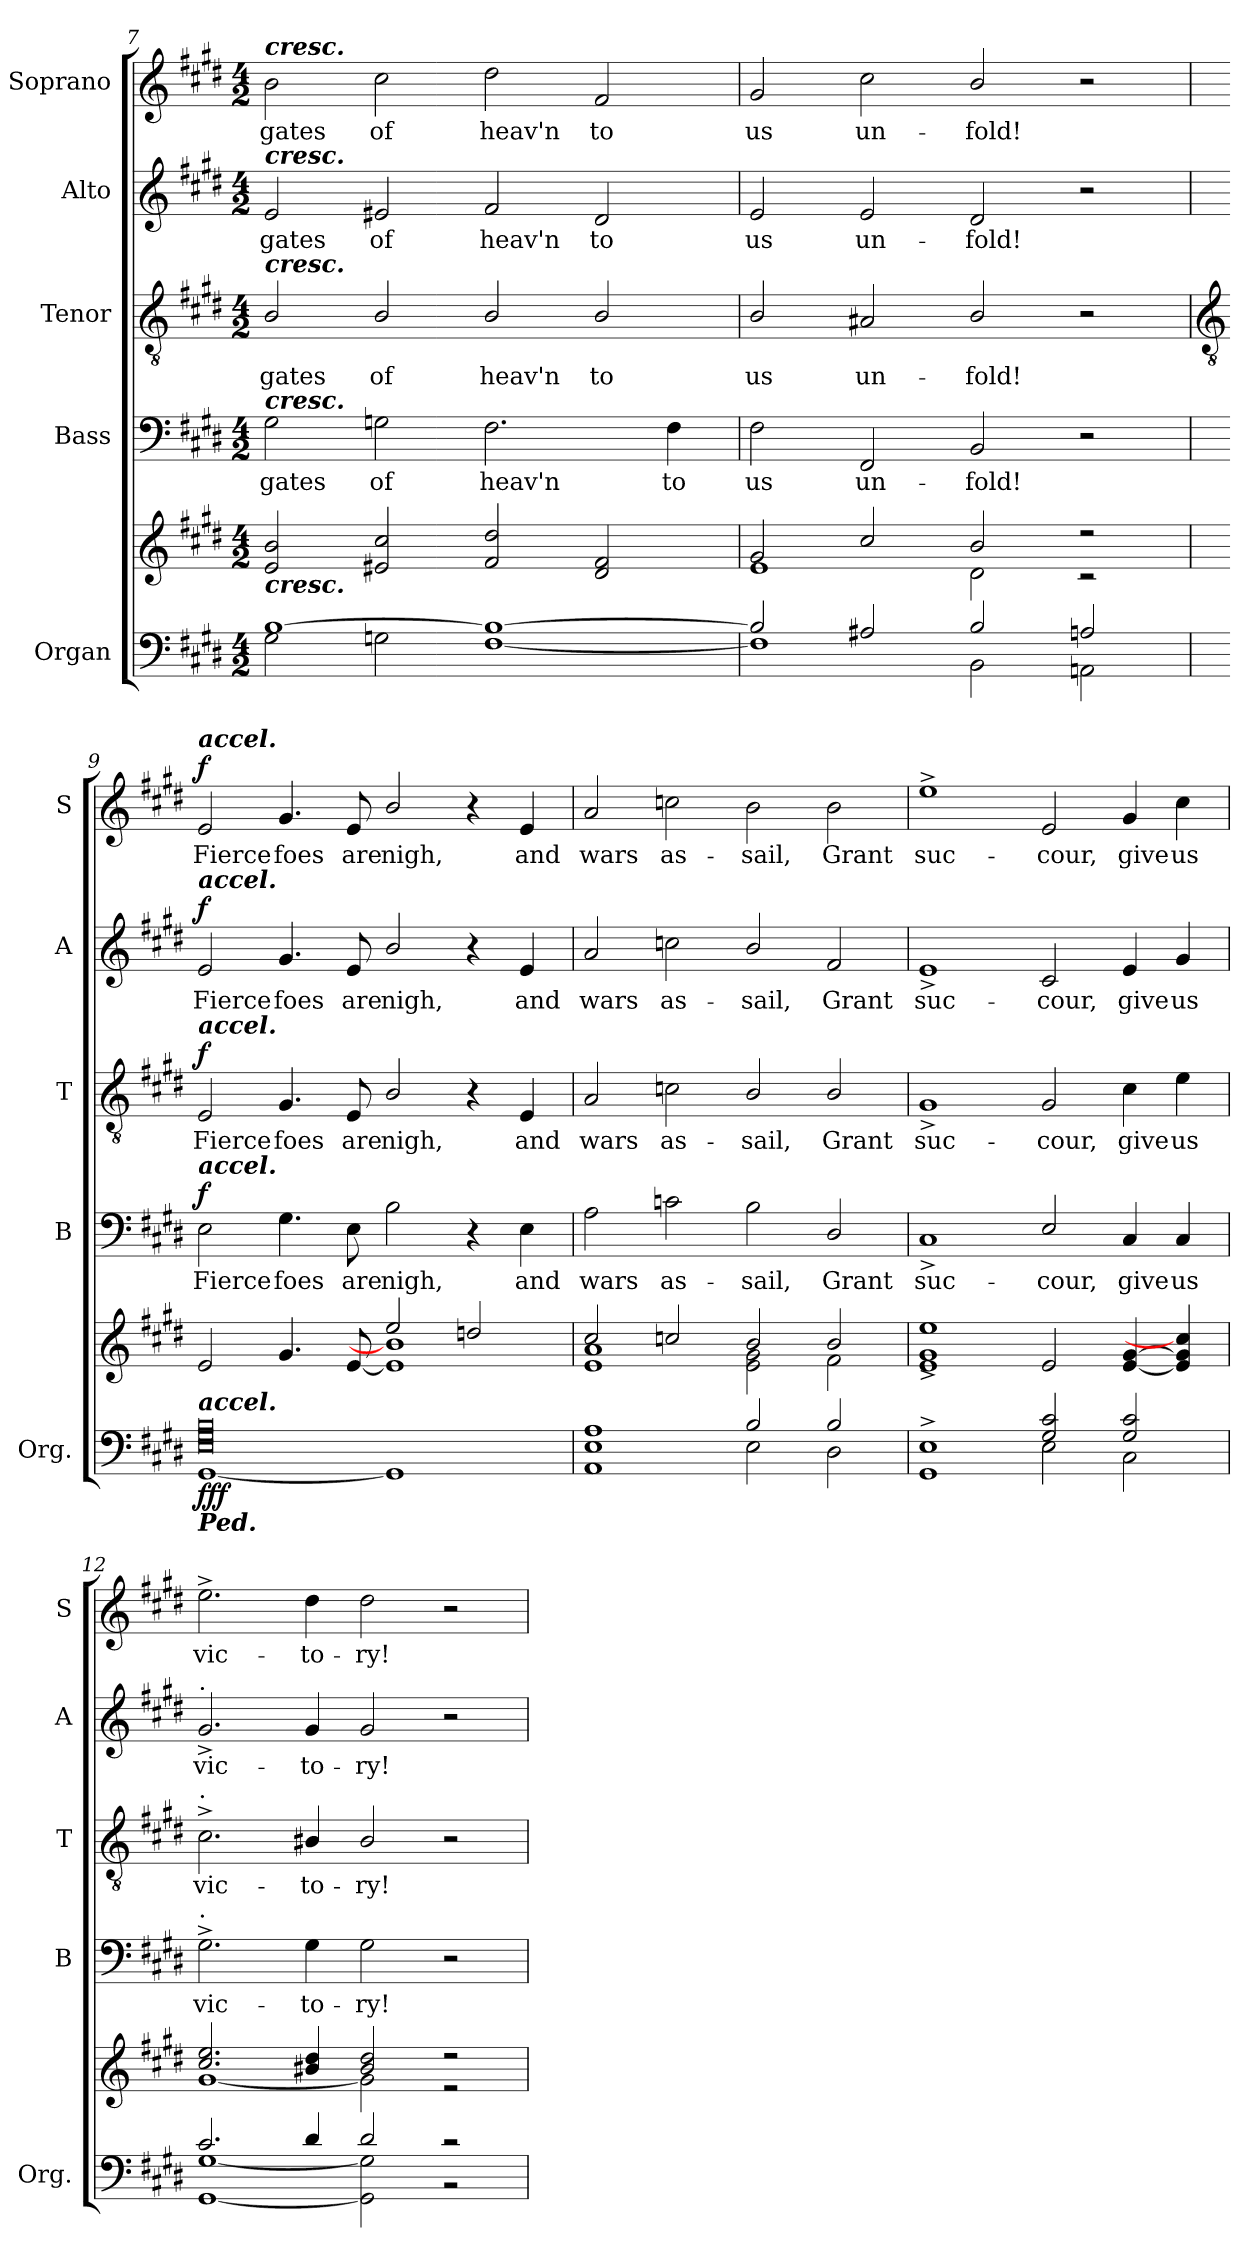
**kern	**kern	**dynam	**kern	**text	**dynam	**kern	**text	**dynam	**kern	**text	**dynam	**kern	**text	**dynam
*part5	*part5	*part5	*part4	*part4	*part4	*part3	*part3	*part3	*part2	*part2	*part2	*part1	*part1	*part1
*staff6	*staff5	*staff5/6	*staff4	*staff4	*staff4	*staff3	*staff3	*staff3	*staff2	*staff2	*staff2	*staff1	*staff1	*staff1
*I"Organ	*	*	*I"Bass	*	*	*I"Tenor	*	*	*I"Alto	*	*	*I"Soprano	*	*
*I'Org.	*	*	*I'B	*	*	*I'T	*	*	*I'A	*	*	*I'S	*	*
*clefF4	*clefG2	*	*clefF4	*	*	*clefGv2	*	*	*clefG2	*	*	*clefG2	*	*
*k[f#c#g#d#]	*k[f#c#g#d#]	*	*k[f#c#g#d#]	*	*	*k[f#c#g#d#]	*	*	*k[f#c#g#d#]	*	*	*k[f#c#g#d#]	*	*
*E:	*E:	*	*E:	*	*	*E:	*	*	*E:	*	*	*E:	*	*
*M4/2	*M4/2	*	*M4/2	*	*	*M4/2	*	*	*M4/2	*	*	*M4/2	*	*
=7	=7	=7	=7	=7	=7	=7	=7	=7	=7	=7	=7	=7	=7	=7
*^	*^	*	*	*	*	*	*	*	*	*	*	*	*	*
!	!	!	!	!	!	!	!	!	!	!	!	!	!	!LO:TX:a:Bi:t=cresc.	!	!
!	!	!	!	!	!	!	!	!	!	!	!LO:TX:a:Bi:t=cresc.	!	!	!	!	!
!	!	!	!	!	!	!	!	!LO:TX:a:Bi:t=cresc.	!	!	!	!	!	!	!	!
!	!	!	!	!	!LO:TX:a:Bi:t=cresc.	!	!	!	!	!	!	!	!	!	!	!
!	!	!LO:TX:b:Bi:t=cresc.	!	!	!	!	!	!	!	!	!	!	!	!	!	!
!	!	!	!	!	!	!LO:LY:b	!	!	!LO:LY:b	!	!	!LO:LY:b	!	!	!LO:LY:b	!
[1B/	2G#\	2e/ 2b/	2ryy	.	2G#	gates	.	2B/	gates	.	2e	gates	.	2b	gates	.
!	!	!	!	!	!	!LO:LY:b	!	!	!LO:LY:b	!	!	!LO:LY:b	!	!	!LO:LY:b	!
.	2Gn\	2e#X/ 2cc#/	2ryy	.	2Gn	of	.	2B/	of	.	2e#X	of	.	2cc#	of	.
!	!	!	!	!	!	!LO:LY:b	!	!	!LO:LY:b	!	!	!LO:LY:b	!	!	!LO:LY:b	!
1B/_	[1F#\	2f#/ 2dd#/	2ryy	.	2.F#	heav'n	.	2B/	heav'n	.	2f#	heav'n	.	2dd#	heav'n	.
!	!	!	!	!	!	!	!	!	!LO:LY:b	!	!	!LO:LY:b	!	!	!LO:LY:b	!
.	.	2d#/ 2f#/	2ryy	.	.	.	.	2B/	to	.	2d#	to	.	2f#	to	.
!	!	!	!	!	!	!LO:LY:b	!	!	!	!	!	!	!	!	!	!
.	.	.	.	.	4F#	to	.	.	.	.	.	.	.	.	.	.
=8	=8	=8	=8	=8	=8	=8	=8	=8	=8	=8	=8	=8	=8	=8	=8	=8
!	!	!	!	!	!	!LO:LY:b	!	!	!LO:LY:b	!	!	!LO:LY:b	!	!	!LO:LY:b	!
2B/]	1F#\]	2g#/	1e\	.	2F#	us	.	2B/	us	.	2e	us	.	2g#	us	.
!	!	!	!	!	!	!LO:LY:b	!	!	!LO:LY:b	!	!	!LO:LY:b	!	!	!LO:LY:b	!
2A#X/	.	2cc#/	.	.	2FF#	un-	.	2A#X	un-	.	2e	un-	.	2cc#	un-	.
!	!	!	!	!	!	!LO:LY:b	!	!	!LO:LY:b	!	!	!LO:LY:b	!	!	!LO:LY:b	!
2B/	2BB\	2b/	2d#\	.	2BB	-fold!	.	2B/	-fold!	.	2d#	-fold!	.	2b/	-fold!	.
2An/	2AAn\	2r	2r	.	2r	.	.	2r	.	.	2r	.	.	2r	.	.
!!LO:LB:g=z
=9	=9	=9	=9	=9	=9	=9	=9	=9	=9	=9	=9	=9	=9	=9	=9	=9
*	*	*	*	*	*	*	*	*clefGv2	*	*	*	*	*	*	*	*
!	!	!	!	!	!	!	!	!	!	!	!	!	!	!LO:TX:a:Bi:t=accel.	!	!
!	!	!	!	!	!	!	!	!	!	!	!LO:TX:a:Bi:t=accel.	!	!	!	!	!
!	!	!	!	!	!	!	!	!LO:TX:a:Bi:t=accel.	!	!	!	!	!	!	!	!
!	!	!	!	!	!LO:TX:a:Bi:t=accel.	!	!	!	!	!	!	!	!	!	!	!
!LO:TX:a:Bi:t=accel.	!	!	!	!	!	!	!	!	!	!	!	!	!	!	!	!
!LO:TX:b:Bi:t=Ped.	!	!	!	!	!	!	!	!	!	!	!	!	!	!	!	!
!	!	!	!	!LO:DY:b=2	!	!LO:LY:b	!	!	!LO:LY:b	!	!	!LO:LY:b	!	!	!LO:LY:b	!
!	!	!	!	!LO:DY:n=1:b=2	!	!	!	!	!	!	!	!	!	!	!	!
!	!	!	!	!LO:DY:n=2:b	!	!	!LO:DY:b	!	!	!LO:DY:b	!	!	!LO:DY:b	!	!	!LO:DY:b
0E/ 0G#/ 0B/	[1GG#\	2e/	2ryy	f f f	2E	Fierce	f	2E	Fierce	f	2e	Fierce	f	2e	Fierce	f
!	!	!	!	!	!	!LO:LY:b	!	!	!LO:LY:b	!	!	!LO:LY:b	!	!	!LO:LY:b	!
.	.	4.g#/	2ryy	.	4.G#	foes	.	4.G#	foes	.	4.g#	foes	.	4.g#	foes	.
!	!	!	!	!	!	!LO:LY:b	!	!	!LO:LY:b	!	!	!LO:LY:b	!	!	!LO:LY:b	!
.	.	[8e/	.	.	8E	are	.	8E	are	.	8e	are	.	8e	are	.
!	!	!	!	!	!	!LO:LY:b	!	!	!LO:LY:b	!	!	!LO:LY:b	!	!	!LO:LY:b	!
.	1GG#\]	1e/] 1b/]	2ee/	.	2B	nigh,	.	2B/	nigh,	.	2b/	nigh,	.	2b/	nigh,	.
.	.	.	2ddn/	.	4r	.	.	4r	.	.	4r	.	.	4r	.	.
!	!	!	!	!	!	!LO:LY:b	!	!	!LO:LY:b	!	!	!LO:LY:b	!	!	!LO:LY:b	!
.	.	.	.	.	4E	and	.	4E	and	.	4e	and	.	4e	and	.
=10	=10	=10	=10	=10	=10	=10	=10	=10	=10	=10	=10	=10	=10	=10	=10	=10
!	!	!	!	!	!	!LO:LY:b	!	!	!LO:LY:b	!	!	!LO:LY:b	!	!	!LO:LY:b	!
1E/ 1A/	1AA\	2cc#/	1e\ 1a\	.	2A	wars	.	2A	wars	.	2a	wars	.	2a	wars	.
!	!	!	!	!	!	!LO:LY:b	!	!	!LO:LY:b	!	!	!LO:LY:b	!	!	!LO:LY:b	!
.	.	2ccn/	.	.	2cn	as-	.	2cn	as-	.	2ccn	as-	.	2ccn	as-	.
!	!	!	!	!	!	!LO:LY:b	!	!	!LO:LY:b	!	!	!LO:LY:b	!	!	!LO:LY:b	!
2B/	2E\	2b/	2e\ 2g#\	.	2B	-sail,	.	2B/	-sail,	.	2b/	-sail,	.	2b	-sail,	.
!	!	!	!	!	!	!LO:LY:b	!	!	!LO:LY:b	!	!	!LO:LY:b	!	!	!LO:LY:b	!
2B/	2D#\	2b/	2f#\	.	2D#/	Grant	.	2B/	Grant	.	2f#	Grant	.	2b	Grant	.
=11	=11	=11	=11	=11	=11	=11	=11	=11	=11	=11	=11	=11	=11	=11	=11	=11
!	!	!	!	!	!	!LO:LY:b	!	!	!LO:LY:b	!	!	!LO:LY:b	!	!	!LO:LY:b	!
1E^/	1GG#\	1e/ 1ee/	1g#^\	.	1C#^	suc-	.	1G#^	suc-	.	1e^	suc-	.	1ee^	suc-	.
!	!	!	!	!	!	!LO:LY:b	!	!	!LO:LY:b	!	!	!LO:LY:b	!	!	!LO:LY:b	!
2G#/ 2c#/	2E\	2e/	2ryy	.	2E/	-cour,	.	2G#	-cour,	.	2c#	-cour,	.	2e	-cour,	.
!	!	!	!	!	!	!LO:LY:b	!	!	!LO:LY:b	!	!	!LO:LY:b	!	!	!LO:LY:b	!
2G#/ 2c#/	2C#\	[4e/ [4g#/	2ryy	.	4C#	give	.	4c#	give	.	4e	give	.	4g#	give	.
!	!	!	!	!	!	!LO:LY:b	!	!	!LO:LY:b	!	!	!LO:LY:b	!	!	!LO:LY:b	!
.	.	4e/] 4g#/] 4cc#/]	.	.	4C#	us	.	4e	us	.	4g#	us	.	4cc#	us	.
=12	=12	=12	=12	=12	=12	=12	=12	=12	=12	=12	=12	=12	=12	=12	=12	=12
!	!	!	!	!	!	!	!	!	!	!	!LO:TX:a:t=.	!	!	!	!	!
!	!	!	!	!	!	!	!	!LO:TX:a:t=.	!	!	!	!	!	!	!	!
!	!	!	!	!	!LO:TX:a:t=.	!	!	!	!	!	!	!	!	!	!	!
!	!	!	!	!	!	!LO:LY:b	!	!	!LO:LY:b	!	!	!LO:LY:b	!	!	!LO:LY:b	!
2.c#/	[1GG#\ [1G#\	2.cc#/ 2.ee/	[1g#\	.	2.G#^	vic-	.	2.c#^	vic-	.	2.g#^	vic-	.	2.ee^	vic-	.
!	!	!	!	!	!	!LO:LY:b	!	!	!LO:LY:b	!	!	!LO:LY:b	!	!	!LO:LY:b	!
4d#/	.	4b#X/ 4dd#/	.	.	4G#	-to-	.	4B#X/	-to-	.	4g#	-to-	.	4dd#	-to-	.
!	!	!	!	!	!	!LO:LY:b	!	!	!LO:LY:b	!	!	!LO:LY:b	!	!	!LO:LY:b	!
2d#/	2GG#\] 2G#\]	2b#/ 2dd#/	2g#\]	.	2G#	-ry!	.	2B#/	-ry!	.	2g#	-ry!	.	2dd#	-ry!	.
2r	2r	2r	2r	.	2r	.	.	2r	.	.	2r	.	.	2r	.	.
*v	*v	*	*	*	*	*	*	*	*	*	*	*	*	*	*	*
*	*v	*v	*	*	*	*	*	*	*	*	*	*	*	*	*
=	=	=	=	=	=	=	=	=	=	=	=	=	=	=
*-	*-	*-	*-	*-	*-	*-	*-	*-	*-	*-	*-	*-	*-	*-
